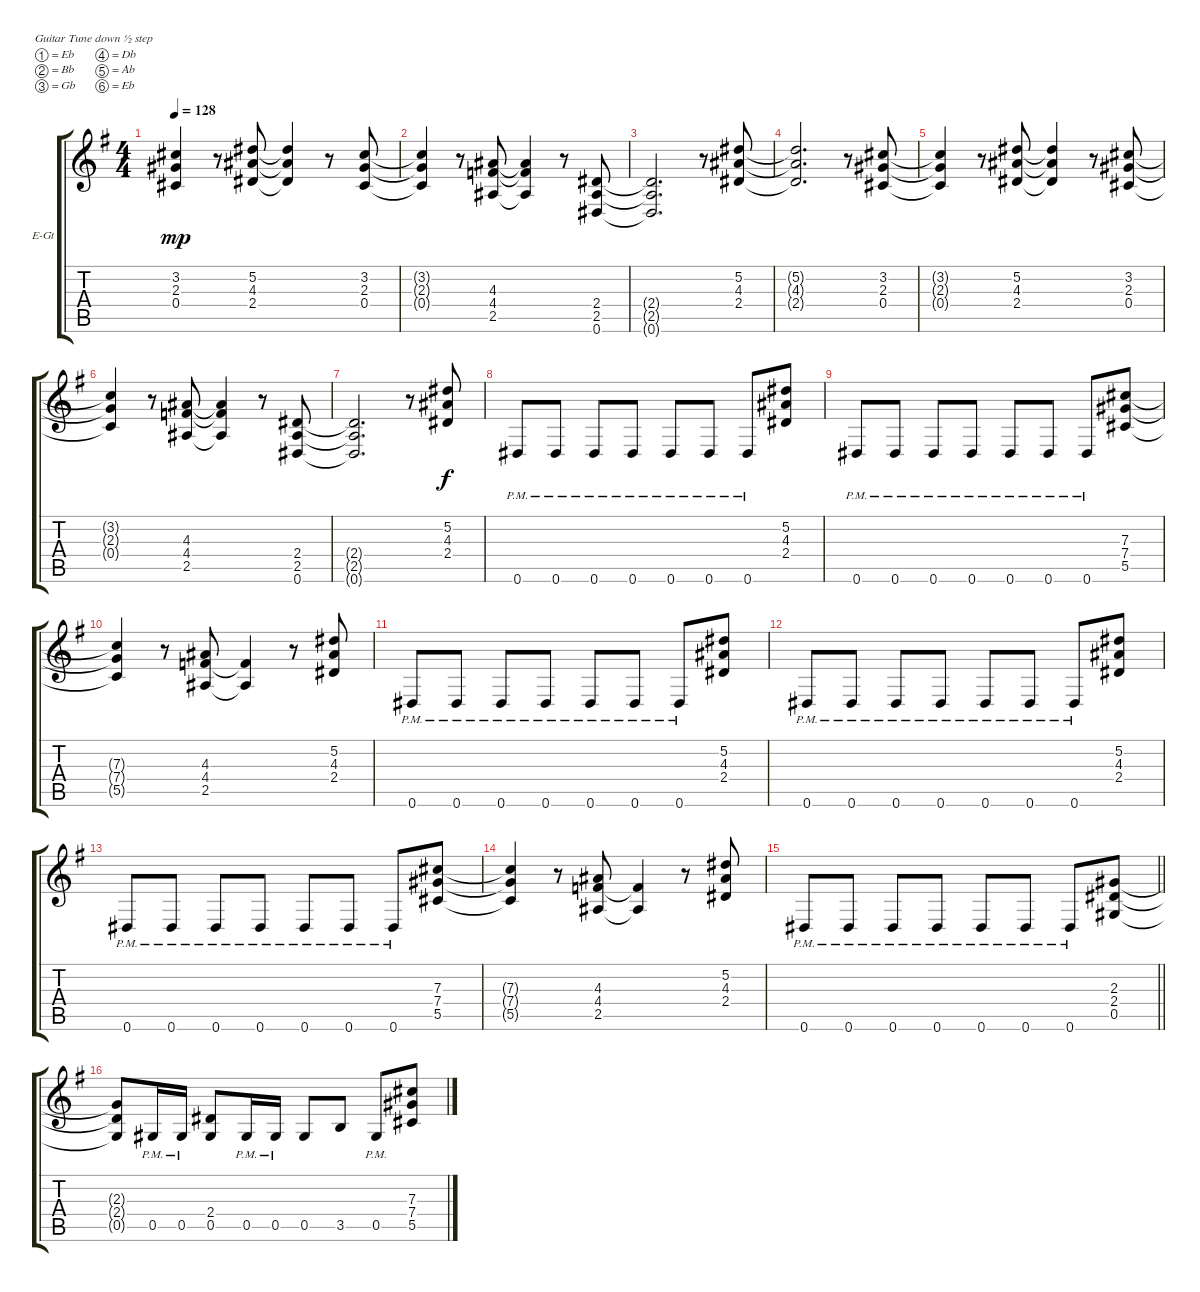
\bracketExtendMode groupsimilarinstruments
\firstSystemTrackNameOrientation horizontal
\otherSystemsTrackNameOrientation horizontal
\track ("Гитара 2" "E-Gt") {instrument distortionguitar}
\staff {score tabs}
\tuning (Eb4 Bb3 Gb3 Db3 Ab2 Eb2)
\ts (4 4)
\tempo 128
\clef g2
\ks eminor
(3.2{t} 2.3{t} 0.4{t}).4{dy mp} r.8 (5.2 4.3 2.4).8 (5.2{t} 4.3{t} 2.4{t}).4 r.8 (3.2 2.3 0.4).8 |
(3.2{t} 2.3{t} 0.4{t}).4 r.8 (4.3 4.4 2.5).8 (4.3{t} 4.4{t} 2.5{t}).4 r.8 (2.4 2.5 0.6).8 |
(2.4{t} 2.5{t} 0.6{t}).2{d} r.8 (5.2 4.3 2.4).8 |
(5.2{t} 4.3{t} 2.4{t}).2{d} r.8 (3.2 2.3 0.4).8 |
(3.2{t} 2.3{t} 0.4{t}).4 r.8 (5.2 4.3 2.4).8 (5.2{t} 4.3{t} 2.4{t}).4 r.8 (3.2 2.3 0.4).8 |
(3.2{t} 2.3{t} 0.4{t}).4 r.8 (4.3 4.4 2.5).8 (4.3{t} 4.4{t} 2.5{t}).4 r.8 (2.4 2.5 0.6).8 |
(2.4{t} 2.5{t} 0.6{t}).2{d} r.8 (5.2 4.3 2.4).8{dy f} |
0.6{pm}.8 0.6{pm}.8 0.6{pm}.8 0.6{pm}.8 0.6{pm}.8 0.6{pm}.8 0.6{pm}.8 (5.2 4.3 2.4).8 |
0.6{pm}.8 0.6{pm}.8 0.6{pm}.8 0.6{pm}.8 0.6{pm}.8 0.6{pm}.8 0.6{pm}.8 (7.3 7.4 5.5).8 |
(7.3{t} 7.4{t} 5.5{t}).4 r.8 (4.3 4.4 2.5).8 (4.4{t} 2.5{t}).4 r.8 (5.2 4.3 2.4).8 |
0.6{pm}.8 0.6{pm}.8 0.6{pm}.8 0.6{pm}.8 0.6{pm}.8 0.6{pm}.8 0.6{pm}.8 (5.2 4.3 2.4).8 |
0.6{pm}.8 0.6{pm}.8 0.6{pm}.8 0.6{pm}.8 0.6{pm}.8 0.6{pm}.8 0.6{pm}.8 (5.2 4.3 2.4).8 |
0.6{pm}.8 0.6{pm}.8 0.6{pm}.8 0.6{pm}.8 0.6{pm}.8 0.6{pm}.8 0.6{pm}.8 (7.3 7.4 5.5).8 |
(7.3{t} 7.4{t} 5.5{t}).4 r.8 (4.3 4.4 2.5).8 (4.4{t} 2.5{t}).4 r.8 (5.2 4.3 2.4).8 |
\barLineRight lightlight
0.6{pm}.8 0.6{pm}.8 0.6{pm}.8 0.6{pm}.8 0.6{pm}.8 0.6{pm}.8 0.6{pm}.8 (2.4 0.5 2.3).8 |
\section ("" "")
(2.4{t} 0.5{t} 2.3{t}).8 0.5{pm}.16 0.5{pm}.16 (2.4 0.5).8 0.5{pm}.16 0.5{pm}.16 0.5.8 3.5.8 0.5{pm}.8 (7.4 5.5 7.3).8
